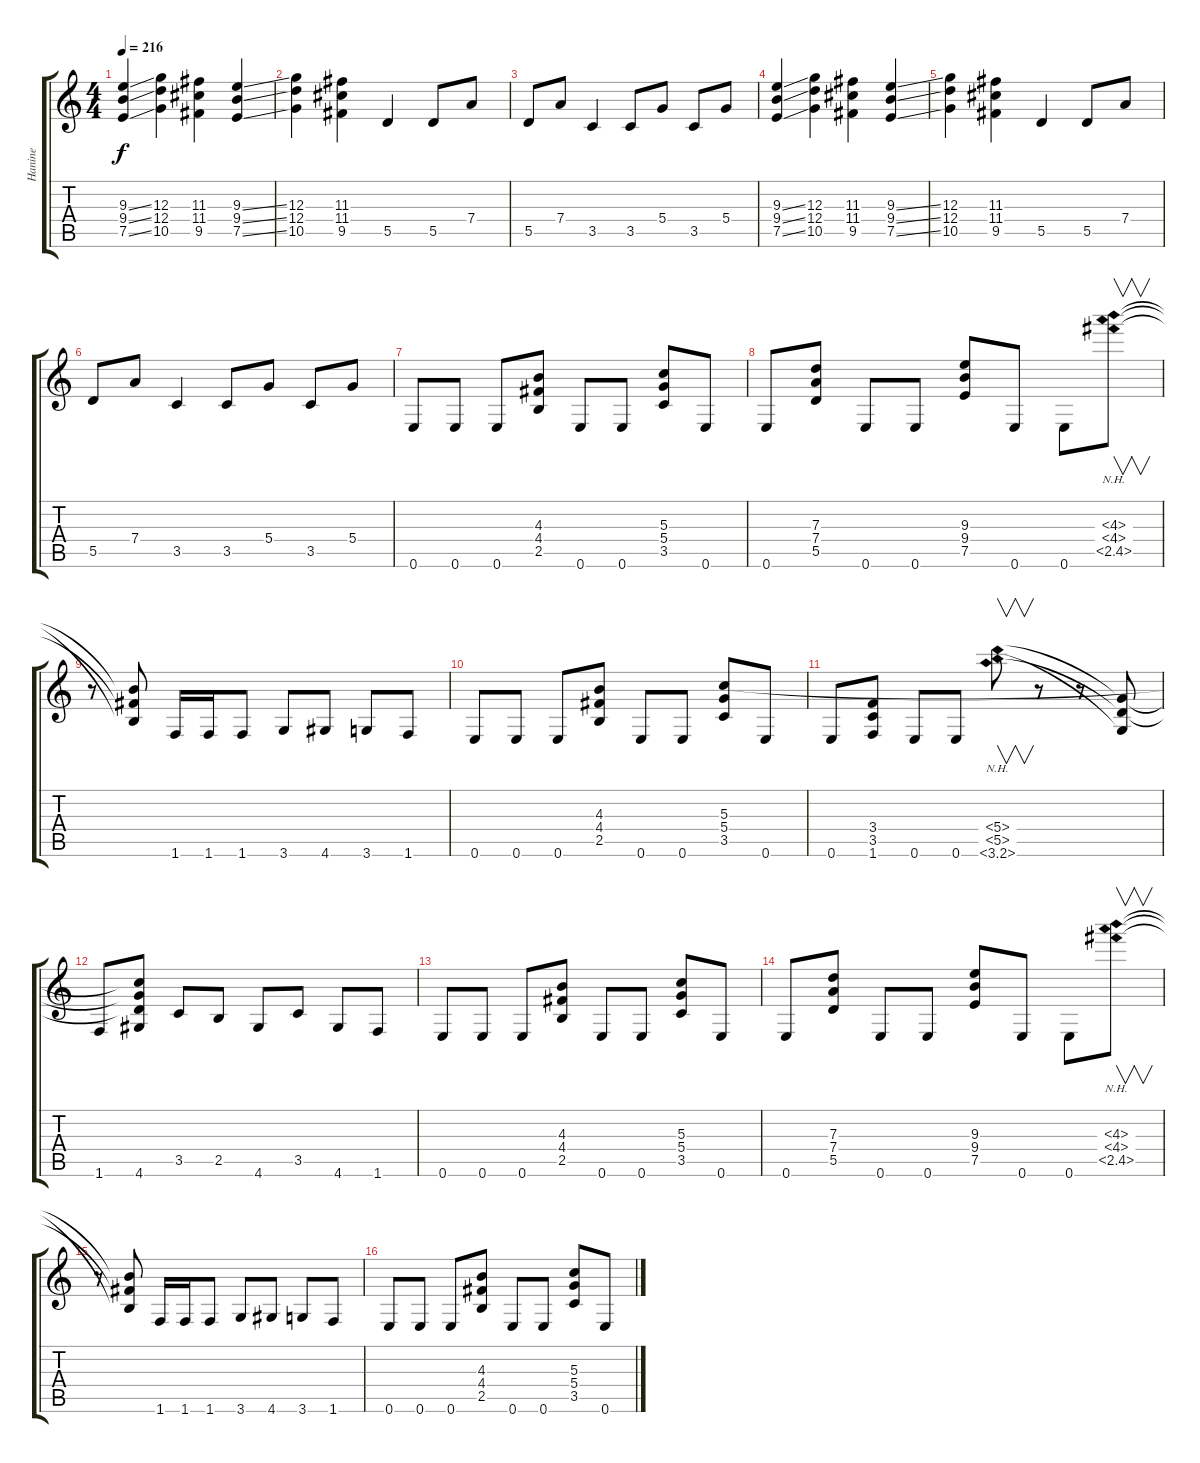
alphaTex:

\track ("Hanine" "Hanine") {instrument distortionguitar}
\staff {score tabs}
\tuning (E4 B3 G3 D3 A2 E2) {hide}
\ts (4 4)
\tempo 216
\clef g2
\ks c
(9.3{ss} 9.4{ss} 7.5{ss}).4{dy f} (12.3 12.4 10.5).4 (11.3 11.4 9.5).4 (9.3{ss} 9.4{ss} 7.5{ss}).4 |
(12.3 12.4 10.5).4 (11.3 11.4 9.5).4 5.5.4 5.5.8 7.4.8 |
5.5.8 7.4.8 3.5.4 3.5.8 5.4.8 3.5.8 5.4.8 |
(9.3{ss} 9.4{ss} 7.5{ss}).4 (12.3 12.4 10.5).4 (11.3 11.4 9.5).4 (9.3{ss} 9.4{ss} 7.5{ss}).4 |
(12.3 12.4 10.5).4 (11.3 11.4 9.5).4 5.5.4 5.5.8 7.4.8 |
5.5.8 7.4.8 3.5.4 3.5.8 5.4.8 3.5.8 5.4.8 |
0.6.8 0.6.8 0.6.8 (4.3 4.4 2.5).8 0.6.8 0.6.8 (5.3 5.4 3.5).8 0.6.8 |
0.6.8 (7.3 7.4 5.5).8 0.6.8 0.6.8 (9.3 9.4 7.5).8 0.6.8 0.6.8 (4.3{nh} 4.4{nh} 2.5{nh}).8{v} |
r.8 (4.3{t} 4.4{t} 2.5{t}).8 1.6.16 1.6.16 1.6.8 3.6.8 4.6.8 3.6.8 1.6.8 |
0.6.8 0.6.8 0.6.8 (4.3 4.4 2.5).8 0.6.8 0.6.8 (5.3 5.4 3.5).8 0.6.8 |
0.6.8 (3.4 3.5 1.6).8 0.6.8 0.6.8 (5.4{nh} 5.5{nh} 3.6{nh}).8{v} r.8 r.8 (5.4{t} 5.5{t} 3.6{t}).8 |
1.6.8 (5.3{t} 5.4{t} 5.5{t} 4.6).8 3.5.8 2.5.8 4.6.8 3.5.8 4.6.8 1.6.8 |
0.6.8 0.6.8 0.6.8 (4.3 4.4 2.5).8 0.6.8 0.6.8 (5.3 5.4 3.5).8 0.6.8 |
0.6.8 (7.3 7.4 5.5).8 0.6.8 0.6.8 (9.3 9.4 7.5).8 0.6.8 0.6.8 (4.3{nh} 4.4{nh} 2.5{nh}).8{v} |
r.8 (4.3{t} 4.4{t} 2.5{t}).8 1.6.16 1.6.16 1.6.8 3.6.8 4.6.8 3.6.8 1.6.8 |
0.6.8 0.6.8 0.6.8 (4.3 4.4 2.5).8 0.6.8 0.6.8 (5.3 5.4 3.5).8 0.6.8
